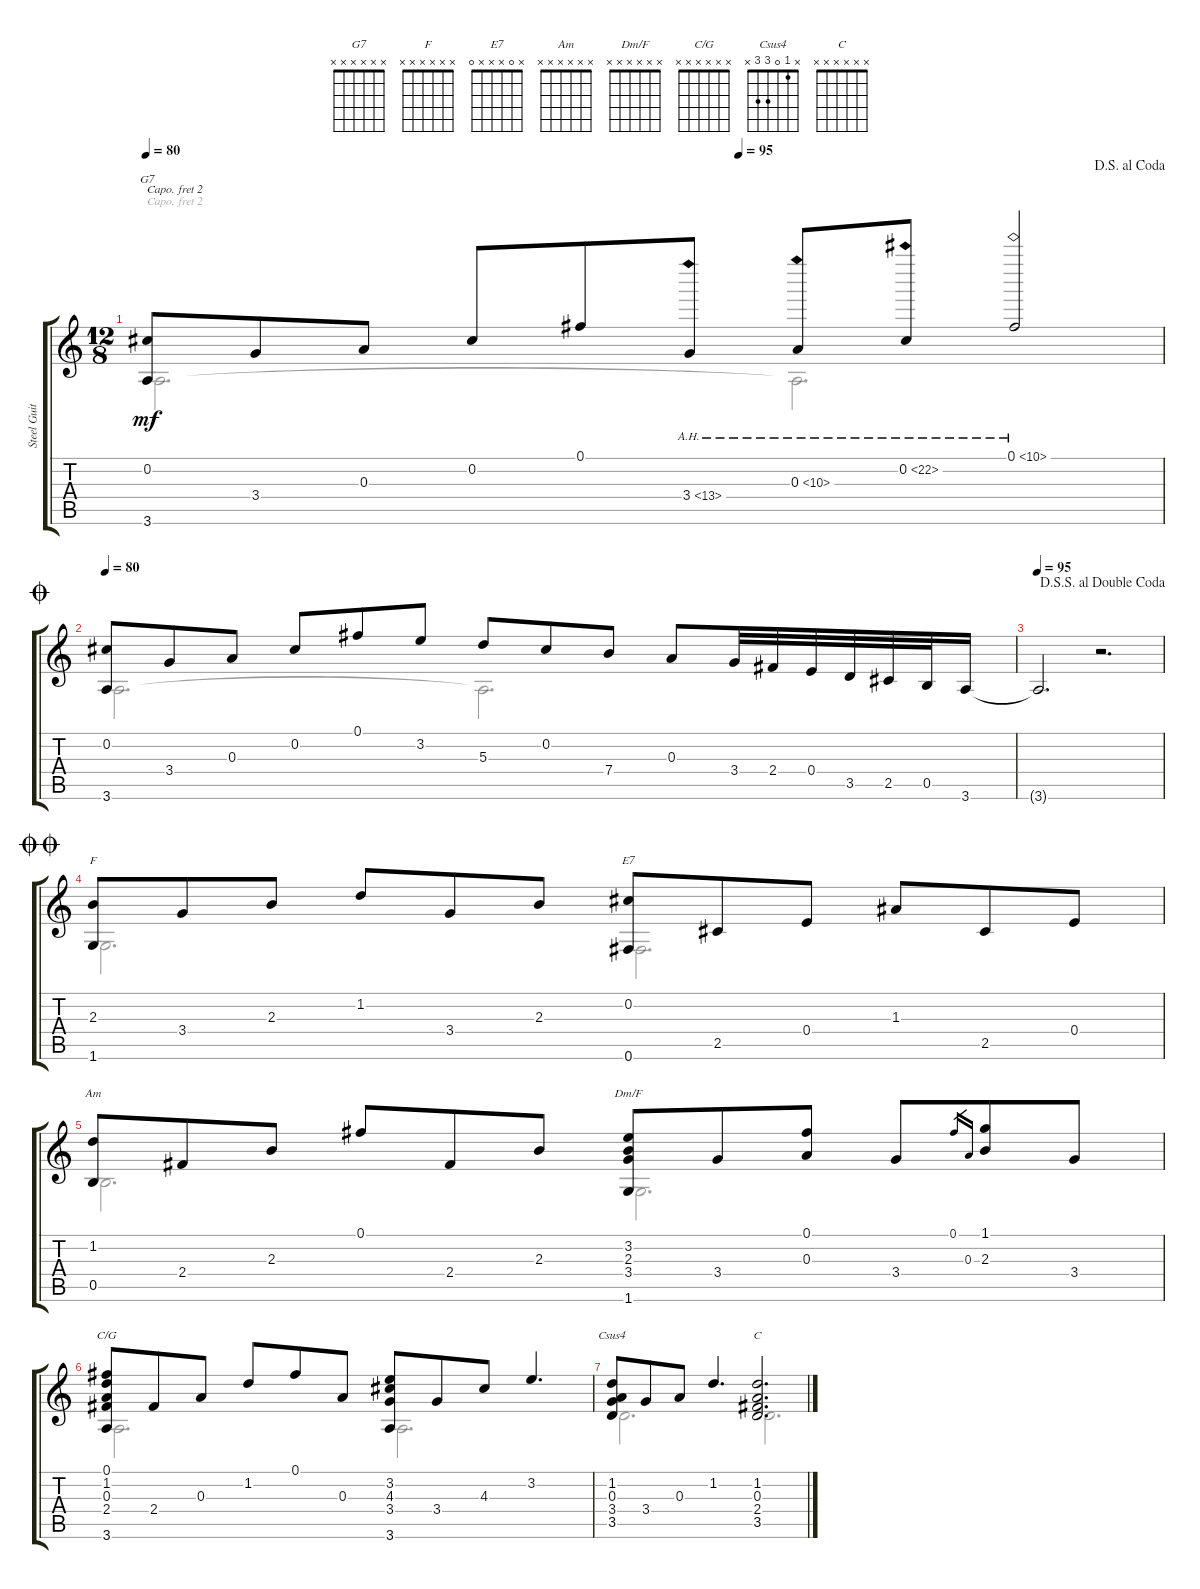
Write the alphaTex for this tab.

\track ("Steel Guitar" "Steel Guit") {instrument acousticguitarsteel}
\staff {score tabs}
\capo 2
\tuning (E4 B3 G3 D3 A2 E2) {hide}
\chord ("G7" x x x x x x)
\chord ("F" x x x x x x)
\chord ("E7" x 0 x x x 0)
\chord ("Am" x x x x x x)
\chord ("Dm/F" x x x x x x)
\chord ("C/G" x x x x x x)
\chord ("Csus4" x 1 0 3 3 x)
\chord ("C" x x x x x x)
\voice
\ts (12 8)
\jump dalsegnoalcoda
\tempo 80
\tempo (95 0.5833333333333334)
\clef g2
\ks c
(0.2 3.6).8{ch "G7" dy mf} 3.4.8 0.3.8 0.2.8 0.1.8 3.4{ah 10}.8 0.3{ah 10}.8 0.2{ah 22}.8 0.1{ah 10}.2 |
\jump coda
\tempo 80
(0.2 3.6).8 3.4.8 0.3.8 0.2.8 0.1.8 3.2.8 5.3.8 0.2.8 7.4.8 0.3.8 3.4.32 2.4.32 0.4.32 3.5.32 2.5.32 0.5.32 3.6.16 |
\jump dalsegnosegnoaldoublecoda
\tempo 95
3.6{t}.2{d} r.2{d} |
\jump doublecoda
(2.3 1.6).8{ch "F"} 3.4.8 2.3.8 1.2.8 3.4.8 2.3.8 (0.2 0.6).8{ch "E7"} 2.5.8 0.4.8 1.3.8 2.5.8 0.4.8 |
(1.2 0.5).8{ch "Am"} 2.4.8 2.3.8 0.1.8 2.4.8 2.3.8 (3.2 2.3 3.4 1.6).8{ch "Dm/F"} 3.4.8 (0.1 0.3).8 3.4.8 0.1.16{gr} 0.3.16{gr} (1.1 2.3).8 3.4.8 |
(0.1 1.2 0.3 2.4 3.6).8{ch "C/G"} 2.4.8 0.3.8 1.2.8 0.1.8 0.3.8 (3.2 4.3 3.4 3.6).8 3.4.8 4.3.8 3.2.4{d} |
(1.2 0.3 3.4 3.5).8{ch "Csus4"} 3.4.8 0.3.8 1.2.4{d} (1.2 0.3 2.4 3.5).2{d ch "C"}
\voice
\clef g2
\ottava regular
\simile none
\ks c
3.6.2{d dy mf} 3.6{t}.2{d} |
3.6.2{d} 3.6{t}.2{d} |
|
1.6.2{d} 0.6.2{d} |
0.5.2{d} 1.6.2{d} |
3.6.2{d} 3.6.2{d} |
3.5.2{d} 3.5.2{d}
